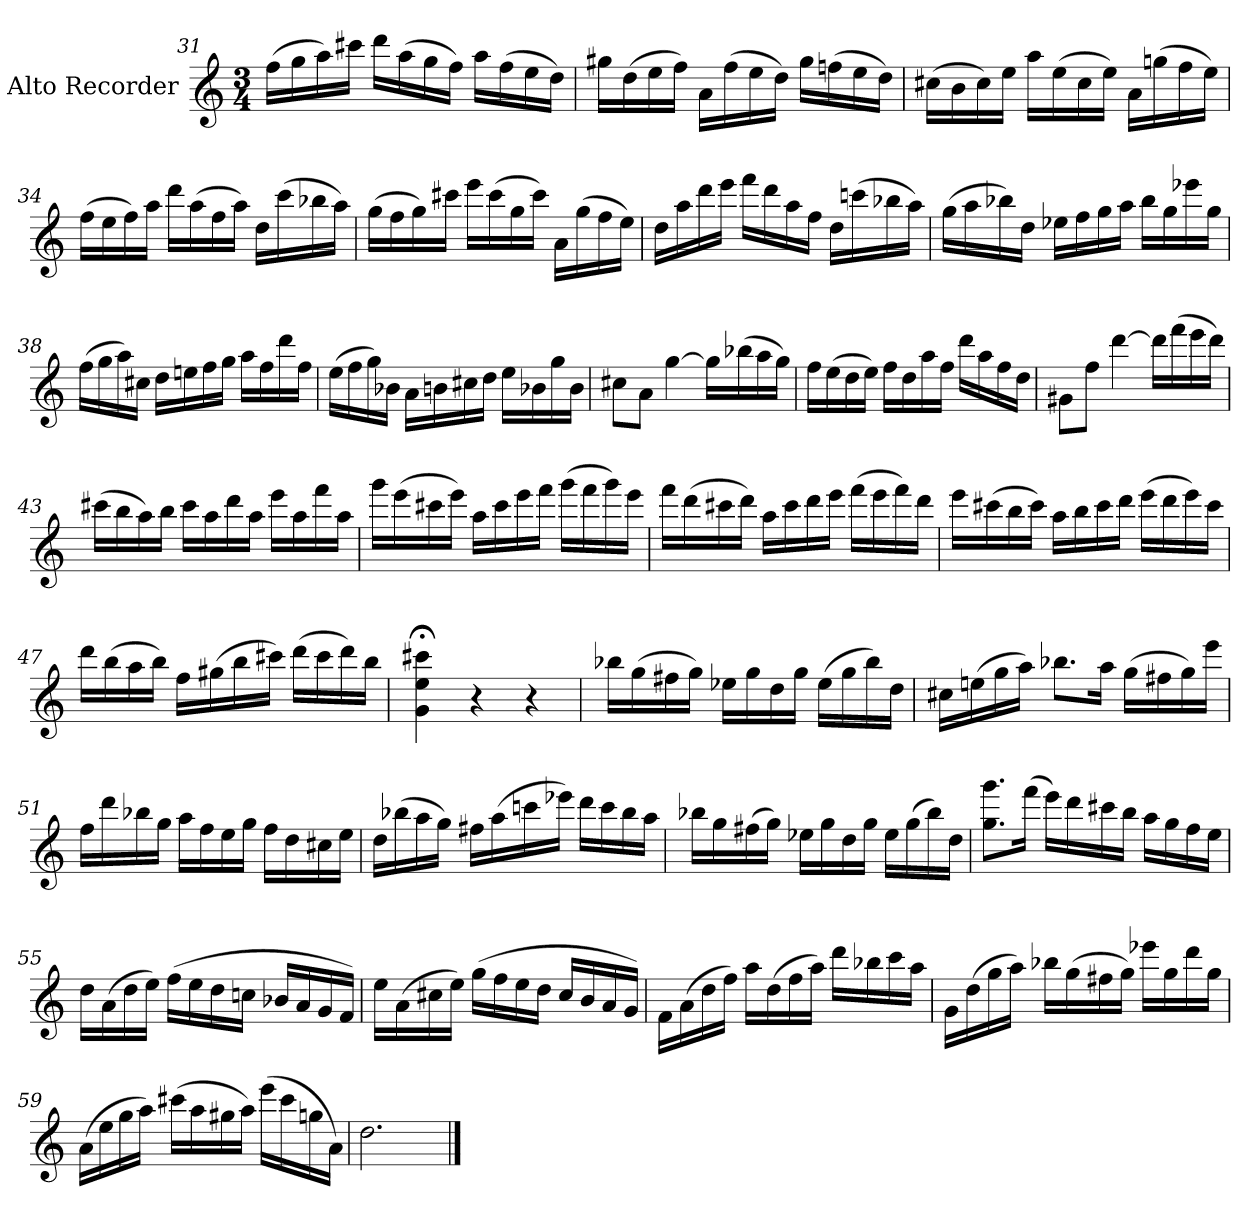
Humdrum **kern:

**kern
*part1
*staff1
*I"Alto Recorder
*I'A. Rec.
*clefG2
*k[]
*M3/4
=31
(16ff\LL
16gg\
16aa\)
16ccc#X\JJ
16ddd\LL
(16aa\
16gg\
16ff\JJ)
16aa\LL
(16ff\
16ee\
16dd\JJ)
!!LO:LB:g=z
=32
16gg#X\LL
(16dd\
16ee\
16ff\JJ)
16a\LL
(16ff\
16ee\
16dd\JJ)
16gg#\LL
(16ffn\
16ee\
16dd\JJ)
=33
(16cc#X\LL
16b\
16cc#\)
16ee\JJ
16aa\LL
(16ee\
16cc#\
16ee\JJ)
16a\LL
(16ggn\
16ff\
16ee\JJ)
=34
(16ff\LL
16ee\
16ff\)
16aa\JJ
16ddd\LL
(16aa\
16ff\
16aa\JJ)
16dd\LL
(16ccc\
16bb-X\
16aa\JJ)
!!LO:LB:g=z
=35
(16gg\LL
16ff\
16gg\)
16ccc#X\JJ
16eee\LL
(16ccc#\
16gg\
16ccc#\JJ)
16a\LL
(16gg\
16ff\
16ee\JJ)
=36
16dd\LL
16aa\
16ddd\
16eee\JJ
16fff\LL
16ddd\
16aa\
16ff\JJ
16dd\LL
(16cccn\
16bb-X\
16aa\JJ)
=37
(16gg\LL
16aa\
16bb-X\)
16dd\JJ
16ee-X\LL
16ff\
16gg\
16aa\JJ
16bb-\LL
16gg\
16eee-X\
16gg\JJ
!!LO:LB:g=z
=38
(16ff\LL
16gg\
16aa\)
16cc#X\JJ
16dd\LL
16een\
16ff\
16gg\JJ
16aa\LL
16ff\
16ddd\
16ff\JJ
=39
(16ee\LL
16ff\
16gg\)
16b-X\JJ
16a\LL
16bn\
16cc#X\
16dd\JJ
16ee\LL
16b-X\
16gg\
16b-\JJ
=40
8cc#X\L
8a\J
[4gg\
16gg\LL]
(16bb-X\
16aa\
16gg\JJ)
!!LO:LB:g=z
=41
16ff\LL
(16ee\
16dd\
16ee\JJ)
16ff\LL
16dd\
16aa\
16ff\JJ
16ddd\LL
16aa\
16ff\
16dd\JJ
=42
8g#X\L
8ff\J
[4ddd\
16ddd\LL]
(16fff\
16eee\
16ddd\JJ)
=43
(16ccc#X\LL
16bb\
16aa\)
16bb\JJ
16ccc#\LL
16aa\
16ddd\
16aa\JJ
16eee\LL
16aa\
16fff\
16aa\JJ
!!LO:LB:g=z
=44
16ggg\LL
(16eee\
16ccc#X\
16eee\JJ)
16aa\LL
16ccc#\
16eee\
16fff\JJ
(16ggg\LL
16fff\
16ggg\)
16eee\JJ
=45
16fff\LL
(16ddd\
16ccc#X\
16ddd\JJ)
16aa\LL
16ccc#\
16ddd\
16eee\JJ
(16fff\LL
16eee\
16fff\)
16ddd\JJ
!!LO:LB:g=z
=46
16eee\LL
(16ccc#X\
16bb\
16ccc#\JJ)
16aa\LL
16bb\
16ccc#\
16ddd\JJ
(16eee\LL
16ddd\
16eee\)
16ccc#\JJ
=47
16ddd\LL
(16bb\
16aa\
16bb\JJ)
16ff\LL
(16gg#X\
16bb\
16ccc#X\JJ)
(16ddd\LL
16ccc#\
16ddd\)
16bb\JJ
=48
4g\;< 4ee\;< 4ccc#X\;<
4r
4r
!!LO:LB:g=z
=49
16bb-X\LL
(16gg\
16ff#X\
16gg\JJ)
16ee-X\LL
16gg\
16dd\
16gg\JJ
(16ee-\LL
16gg\
16bb-\)
16dd\JJ
=50
16cc#X\LL
(16een\
16gg\
16aa\JJ)
8.bb-X\L
16aa\Jk
(16gg\LL
16ff#X\
16gg\)
16eee\JJ
=51
16ff\LL
16ddd\
16bb-X\
16gg\JJ
16aa\LL
16ff\
16ee\
16gg\JJ
16ff\LL
16dd\
16cc#X\
16ee\JJ
!!LO:LB:g=z
=52
16dd\LL
(16bb-X\
16aa\
16gg\JJ)
16ff#X\LL
(16aa\
16cccn\
16eee-X\JJ)
16ddd\LL
16ccc\
16bb-\
16aa\JJ
=53
16bb-X\LL
16gg\
(16ff#X\
16gg\JJ)
16ee-X\LL
16gg\
16dd\
16gg\JJ
16ee-\LL
(16gg\
16bb-\)
16dd\JJ
=54
*^
8.gg\ 8.ggg\L	4rddyy
(16fff\Jk	.
16eee\LL)	2ryy
16ddd\	.
16ccc#X\	.
16bb\JJ	.
16aa\LL	.
16gg\	.
16ff\	.
16ee\JJ	.
*v	*v
!!LO:LB:g=z
=55
16dd\LL
(16a\
16dd\
16ee\JJ)
(16ff\LL
16ee\
16dd\
16ccn\JJ
16b-X/LL
16a/
16g/
16f/JJ)
=56
16ee\LL
(16a\
16cc#X\
16ee\JJ)
(16gg\LL
16ff\
16ee\
16dd\JJ
16cc#/LL
16b/
16a/
16g/JJ)
=57
16f\LL
(16a\
16dd\
16ff\JJ)
16aa\LL
(16dd\
16ff\
16aa\JJ)
16ddd\LL
16bb-X\
16ccc\
16aa\JJ
!!LO:LB:g=z
=58
16g\LL
(16dd\
16gg\
16aa\JJ)
16bb-X\LL
(16gg\
16ff#X\
16gg\JJ)
16eee-X\LL
16gg\
16ddd\
16gg\JJ
=59
(16a\LL
16ee\
16gg\
16aa\JJ)
(16ccc#X\LL
16aa\
16gg#X\
16aa\JJ)
(16eee\LL
16ccc#\
16ggn\
16a\JJ)
=60
2.dd\
==
*-
